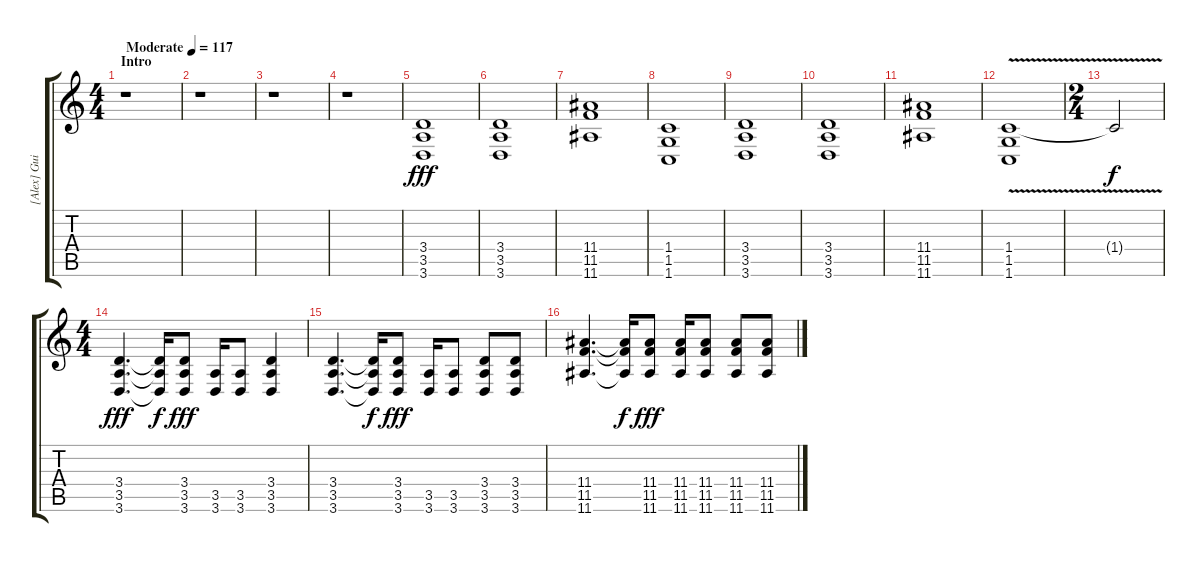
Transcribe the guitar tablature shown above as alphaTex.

\track ("[Alex] Guitar #2" "[Alex] Gui") {instrument distortionguitar}
\staff {score tabs}
\tuning (Db4 Ab3 E3 B2 Gb2 B1) {hide}
\ts (4 4)
\section ("" "Intro ")
\tempo (117 "Moderate")
\clef g2
\ks c
r.1{dy fff instrument distortionguitar} |
r.1 |
r.1 |
r.1 |
(3.4 3.5 3.6).1 |
(3.4 3.5 3.6).1 |
(11.4 11.5 11.6).1 |
(1.4 1.5 1.6).1 |
(3.4 3.5 3.6).1 |
(3.4 3.5 3.6).1 |
(11.4 11.5 11.6).1 |
(1.4{v} 1.5 1.6).1 |
\ts (2 4)
1.4{t}.2{dy f} |
\ts (4 4)
(3.4 3.5 3.6).4{d dy fff} (3.4{t} 3.5{t} 3.6{t}).16{dy f} (3.4 3.5 3.6).8{dy fff} (3.5 3.6).16 (3.5 3.6).8 (3.4 3.5 3.6).4 |
(3.4 3.5 3.6).4{d} (3.4{t} 3.5{t} 3.6{t}).16{dy f} (3.4 3.5 3.6).8{dy fff} (3.5 3.6).16 (3.5 3.6).8 (3.4 3.5 3.6).8 (3.4 3.5 3.6).8 |
(11.4 11.5 11.6).4{d} (11.4{t} 11.5{t} 11.6{t}).16{dy f} (11.4 11.5 11.6).8{dy fff} (11.4 11.5 11.6).16 (11.4 11.5 11.6).8 (11.4 11.5 11.6).8 (11.4 11.5 11.6).8
